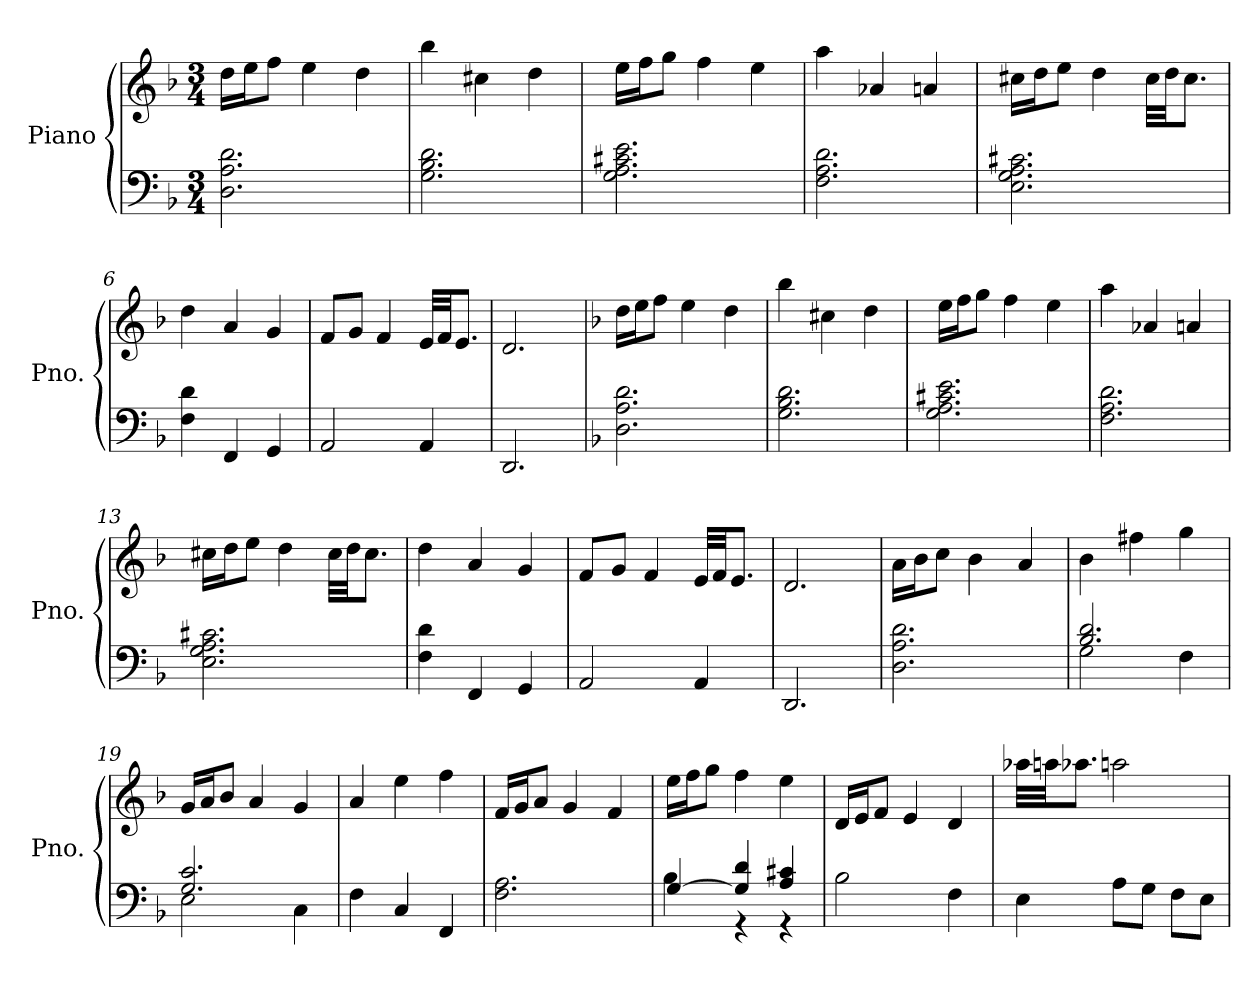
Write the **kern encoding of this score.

**kern	**kern
*part1	*part1
*staff2	*staff1
*I"Piano	*
*I'Pno.	*
*clefF4	*clefG2
*k[b-]	*k[b-]
*M3/4	*M3/4
*MM84	*MM84
=1	=1
2.D\ 2.A\ 2.d\	16dd\LL
.	16ee\J
.	8ff\J
.	4ee\
.	4dd\
=2	=2
2.G\ 2.B-\ 2.d\	4bb-\
.	4cc#X\
.	4dd\
=3	=3
2.G\ 2.A\ 2.c#X\ 2.e\	16ee\LL
.	16ff\J
.	8gg\J
.	4ff\
.	4ee\
=4	=4
2.F\ 2.A\ 2.d\	4aa\
.	4a-X/
.	4an/
=5	=5
2.E\ 2.G\ 2.A\ 2.c#X\	16cc#X\LL
.	16dd\J
.	8ee\J
.	4dd\
.	32cc#\LLL
.	32dd\JJ
.	8.cc#\J
=6	=6
4F\ 4d\	4dd\
4FF/	4a/
4GG/	4g/
=7	=7
2AA/	8f/L
.	8g/J
.	4f/
4AA/	32e/LLL
.	32f/JJ
.	8.e/J
!!LO:LB:g=z
=8	=8
2.DD/	2.d/
=9	=9
*k[b-]	*k[b-]
2.D\ 2.A\ 2.d\	16dd\LL
.	16ee\J
.	8ff\J
.	4ee\
.	4dd\
=10	=10
2.G\ 2.B-\ 2.d\	4bb-\
.	4cc#X\
.	4dd\
=11	=11
2.G\ 2.A\ 2.c#X\ 2.e\	16ee\LL
.	16ff\J
.	8gg\J
.	4ff\
.	4ee\
=12	=12
2.F\ 2.A\ 2.d\	4aa\
.	4a-X/
.	4an/
=13	=13
2.E\ 2.G\ 2.A\ 2.c#X\	16cc#X\LL
.	16dd\J
.	8ee\J
.	4dd\
.	32cc#\LLL
.	32dd\JJ
.	8.cc#\J
=14	=14
4F\ 4d\	4dd\
4FF/	4a/
4GG/	4g/
!!LO:LB:g=z
=15	=15
2AA/	8f/L
.	8g/J
.	4f/
4AA/	32e/LLL
.	32f/JJ
.	8.e/J
=16	=16
2.DD/	2.d/
=17	=17
2.D\ 2.A\ 2.d\	16a\LL
.	16b-\J
.	8cc\J
.	4b-\
.	4a/
=18	=18
*^	*
2.B-/ 2.d/	2G\	4b-\
.	.	4ff#X\
.	4F\	4gg\
=19	=19	=19
2.G/ 2.c/	2E\	16g/LL
.	.	16a/J
.	.	8b-/J
.	.	4a/
.	4C\	4g/
*v	*v	*
=20	=20
4F\	4a/
4C/	4ee\
4FF/	4ff\
=21	=21
2.F\ 2.A\	16f/LL
.	16g/J
.	8a/J
.	4g/
.	4f/
=22	=22
*^	*
[4G/	4B-\	16ee\LL
.	.	16ff\J
.	.	8gg\J
4G/] 4d/	4r	4ff\
4A/ 4c#X/	4r	4ee\
*v	*v	*
!!LO:LB:g=z
=23	=23
2B-\	16d/LL
.	16e/J
.	8f/J
.	4e/
4F\	4d/
=24	=24
4E\	32aa-X\LLL
.	32aan\JJ
.	8.aa-X\J
8A\L	2aan\
8G\J	.
8F\L	.
8E\J	.
=	=
*-	*-
